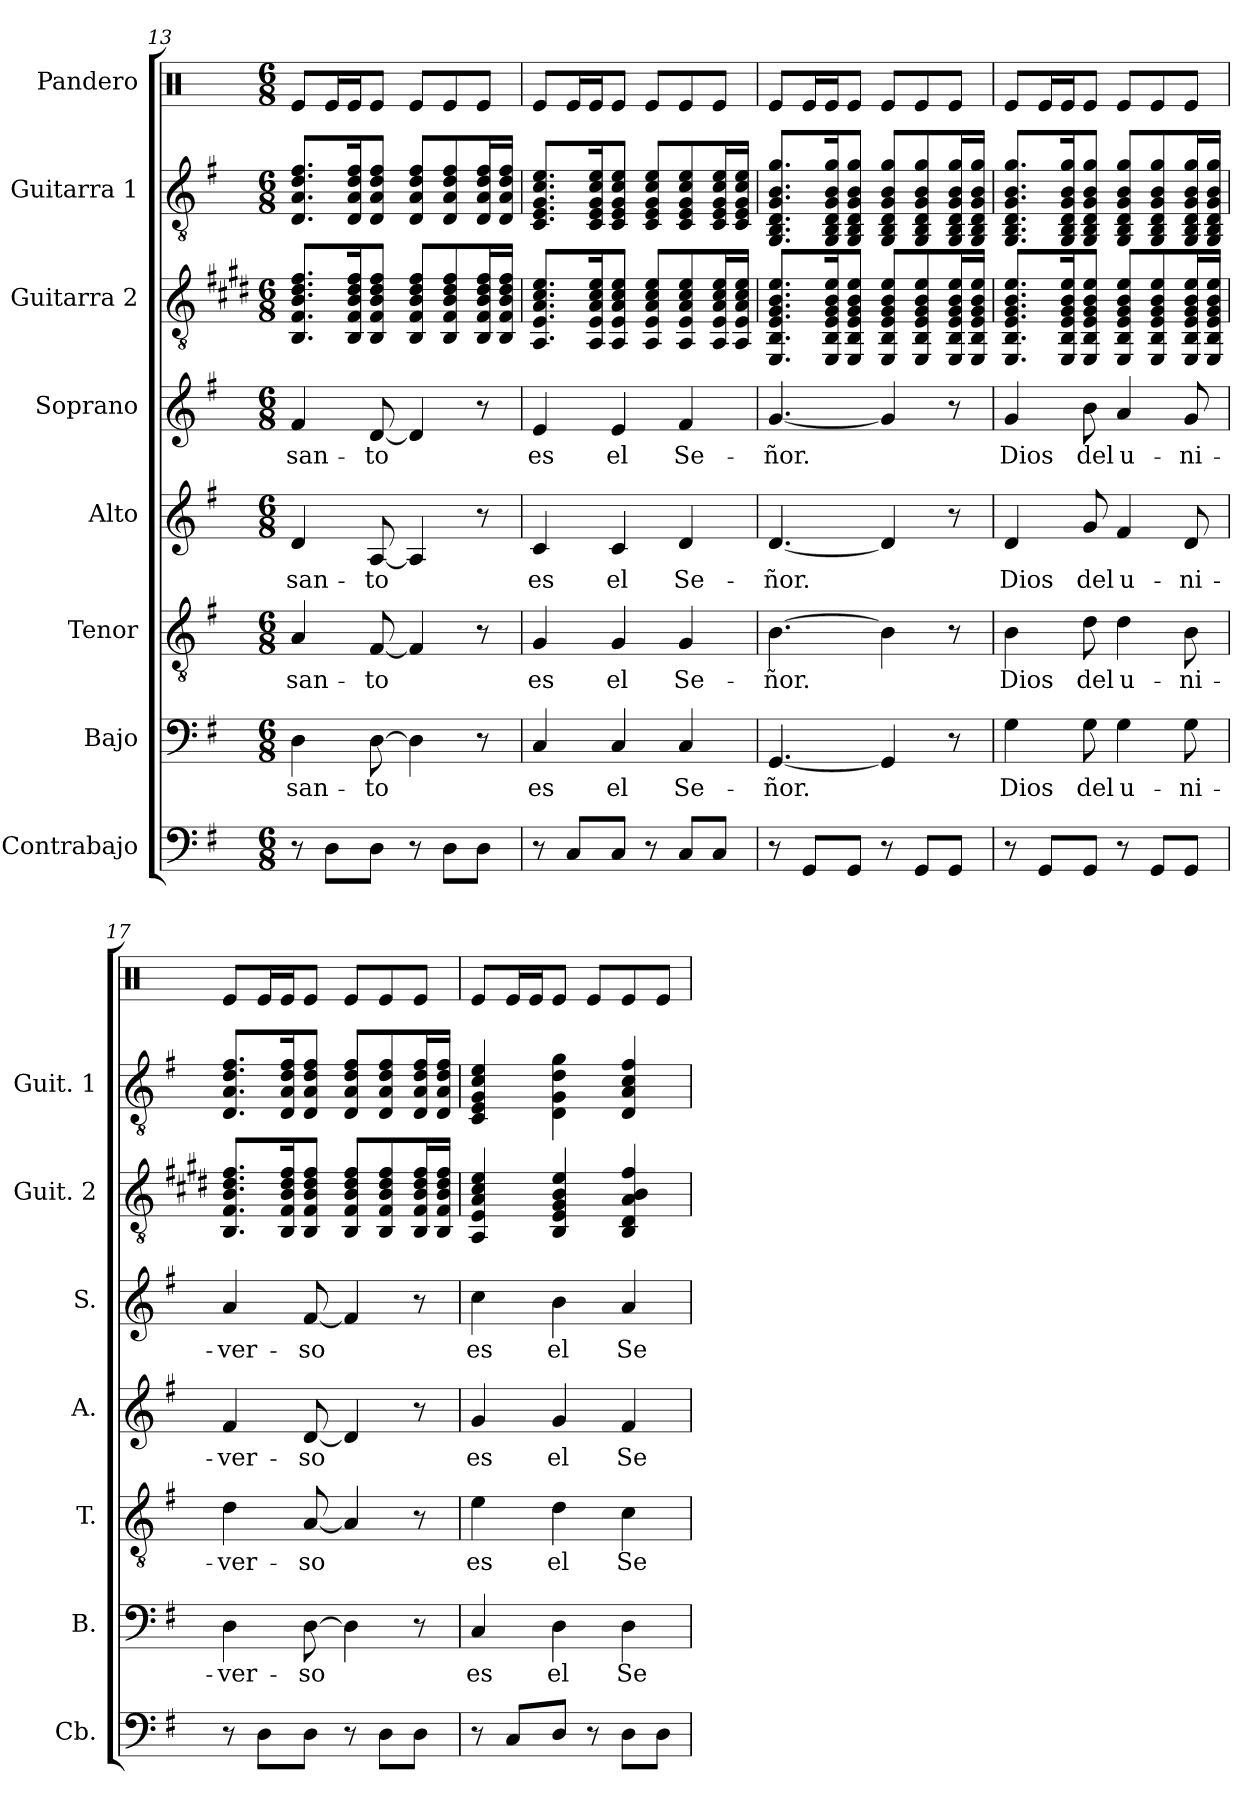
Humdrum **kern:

**kern	**kern	**text	**kern	**text	**kern	**text	**kern	**text	**kern	**kern	**kern
*part8	*part7	*part7	*part6	*part6	*part5	*part5	*part4	*part4	*part3	*part2	*part1
*staff8	*staff7	*staff7	*staff6	*staff6	*staff5	*staff5	*staff4	*staff4	*staff3	*staff2	*staff1
*I"Contrabajo	*I"Bajo	*	*I"Tenor	*	*I"Alto	*	*I"Soprano	*	*I"Guitarra 2	*I"Guitarra 1	*I"Pandero
*I'Cb.	*I'B.	*	*I'T.	*	*I'A.	*	*I'S.	*	*I'Guit. 2	*I'Guit. 1	*
*clefF4	*clefF4	*	*clefGv2	*	*clefG2	*	*clefG2	*	*clefGv2	*clefGv2	*clefX
*ITrd7c12	*	*	*	*	*	*	*	*	*	*	*
*k[f#]	*k[f#]	*	*k[f#]	*	*k[f#]	*	*k[f#]	*	*k[f#c#g#d#]	*k[f#]	*k[]
*M6/8	*M6/8	*	*M6/8	*	*M6/8	*	*M6/8	*	*M6/8	*M6/8	*M6/8
=13	=13	=13	=13	=13	=13	=13	=13	=13	=13	=13	=13
8r	4D\	san-	4A/	san-	4d/	san-	4f#/	san-	8.BB/ 8.F#/ 8.B/ 8.d#/ 8.f#/L	8.D/ 8.A/ 8.d/ 8.f#/L	8Re/L
8DD\L	.	.	.	.	.	.	.	.	.	.	16Re/L
.	.	.	.	.	.	.	.	.	16BB/ 16F#/ 16B/ 16d#/ 16f#/K	16D/ 16A/ 16d/ 16f#/K	16Re/J
8DD\J	[8D\	-to	[8F#/	-to	[8A/	-to	[8d/	-to	8BB/ 8F#/ 8B/ 8d#/ 8f#/J	8D/ 8A/ 8d/ 8f#/J	8Re/J
8r	4D\]	.	4F#/]	.	4A/]	.	4d/]	.	8BB/ 8F#/ 8B/ 8d#/ 8f#/L	8D/ 8A/ 8d/ 8f#/L	8Re/L
8DD\L	.	.	.	.	.	.	.	.	8BB/ 8F#/ 8B/ 8d#/ 8f#/	8D/ 8A/ 8d/ 8f#/	8Re/
8DD\J	8r	.	8r	.	8r	.	8r	.	16BB/ 16F#/ 16B/ 16d#/ 16f#/L	16D/ 16A/ 16d/ 16f#/L	8Re/J
.	.	.	.	.	.	.	.	.	16BB/ 16F#/ 16B/ 16d#/ 16f#/JJ	16D/ 16A/ 16d/ 16f#/JJ	.
=14	=14	=14	=14	=14	=14	=14	=14	=14	=14	=14	=14
8r	4C/	es	4G/	es	4c/	es	4e/	es	8.AA/ 8.E/ 8.A/ 8.c#/ 8.e/L	8.C/ 8.E/ 8.G/ 8.c/ 8.e/L	8Re/L
8CC/L	.	.	.	.	.	.	.	.	.	.	16Re/L
.	.	.	.	.	.	.	.	.	16AA/ 16E/ 16A/ 16c#/ 16e/K	16C/ 16E/ 16G/ 16c/ 16e/K	16Re/J
8CC/J	4C/	el	4G/	el	4c/	el	4e/	el	8AA/ 8E/ 8A/ 8c#/ 8e/J	8C/ 8E/ 8G/ 8c/ 8e/J	8Re/J
8r	.	.	.	.	.	.	.	.	8AA/ 8E/ 8A/ 8c#/ 8e/L	8C/ 8E/ 8G/ 8c/ 8e/L	8Re/L
8CC/L	4C/	Se-	4G/	Se-	4d/	Se-	4f#/	Se-	8AA/ 8E/ 8A/ 8c#/ 8e/	8C/ 8E/ 8G/ 8c/ 8e/	8Re/
8CC/J	.	.	.	.	.	.	.	.	16AA/ 16E/ 16A/ 16c#/ 16e/L	16C/ 16E/ 16G/ 16c/ 16e/L	8Re/J
.	.	.	.	.	.	.	.	.	16AA/ 16E/ 16A/ 16c#/ 16e/JJ	16C/ 16E/ 16G/ 16c/ 16e/JJ	.
=15	=15	=15	=15	=15	=15	=15	=15	=15	=15	=15	=15
8r	[4.GG/	-ñor.	[4.B\	-ñor.	[4.d/	-ñor.	[4.g/	-ñor.	8.EE/ 8.BB/ 8.E/ 8.G#/ 8.B/ 8.e/L	8.GG/ 8.BB/ 8.D/ 8.G/ 8.B/ 8.g/L	8Re/L
8GGG/L	.	.	.	.	.	.	.	.	.	.	16Re/L
.	.	.	.	.	.	.	.	.	16EE/ 16BB/ 16E/ 16G#/ 16B/ 16e/K	16GG/ 16BB/ 16D/ 16G/ 16B/ 16g/K	16Re/J
8GGG/J	.	.	.	.	.	.	.	.	8EE/ 8BB/ 8E/ 8G#/ 8B/ 8e/J	8GG/ 8BB/ 8D/ 8G/ 8B/ 8g/J	8Re/J
8r	4GG/]	.	4B\]	.	4d/]	.	4g/]	.	8EE/ 8BB/ 8E/ 8G#/ 8B/ 8e/L	8GG/ 8BB/ 8D/ 8G/ 8B/ 8g/L	8Re/L
8GGG/L	.	.	.	.	.	.	.	.	8EE/ 8BB/ 8E/ 8G#/ 8B/ 8e/	8GG/ 8BB/ 8D/ 8G/ 8B/ 8g/	8Re/
8GGG/J	8r	.	8r	.	8r	.	8r	.	16EE/ 16BB/ 16E/ 16G#/ 16B/ 16e/L	16GG/ 16BB/ 16D/ 16G/ 16B/ 16g/L	8Re/J
.	.	.	.	.	.	.	.	.	16EE/ 16BB/ 16E/ 16G#/ 16B/ 16e/JJ	16GG/ 16BB/ 16D/ 16G/ 16B/ 16g/JJ	.
=16	=16	=16	=16	=16	=16	=16	=16	=16	=16	=16	=16
8r	4G\	Dios	4B\	Dios	4d/	Dios	4g/	Dios	8.EE/ 8.BB/ 8.E/ 8.G#/ 8.B/ 8.e/L	8.GG/ 8.BB/ 8.D/ 8.G/ 8.B/ 8.g/L	8Re/L
8GGG/L	.	.	.	.	.	.	.	.	.	.	16Re/L
.	.	.	.	.	.	.	.	.	16EE/ 16BB/ 16E/ 16G#/ 16B/ 16e/K	16GG/ 16BB/ 16D/ 16G/ 16B/ 16g/K	16Re/J
8GGG/J	8G\	del	8d\	del	8g/	del	8b\	del	8EE/ 8BB/ 8E/ 8G#/ 8B/ 8e/J	8GG/ 8BB/ 8D/ 8G/ 8B/ 8g/J	8Re/J
8r	4G\	u-	4d\	u-	4f#/	u-	4a/	u-	8EE/ 8BB/ 8E/ 8G#/ 8B/ 8e/L	8GG/ 8BB/ 8D/ 8G/ 8B/ 8g/L	8Re/L
8GGG/L	.	.	.	.	.	.	.	.	8EE/ 8BB/ 8E/ 8G#/ 8B/ 8e/	8GG/ 8BB/ 8D/ 8G/ 8B/ 8g/	8Re/
8GGG/J	8G\	-ni-	8B\	-ni-	8d/	-ni-	8g/	-ni-	16EE/ 16BB/ 16E/ 16G#/ 16B/ 16e/L	16GG/ 16BB/ 16D/ 16G/ 16B/ 16g/L	8Re/J
.	.	.	.	.	.	.	.	.	16EE/ 16BB/ 16E/ 16G#/ 16B/ 16e/JJ	16GG/ 16BB/ 16D/ 16G/ 16B/ 16g/JJ	.
=17	=17	=17	=17	=17	=17	=17	=17	=17	=17	=17	=17
8r	4D\	-ver-	4d\	-ver-	4f#/	-ver-	4a/	-ver-	8.BB/ 8.F#/ 8.B/ 8.d#/ 8.f#/L	8.D/ 8.A/ 8.d/ 8.f#/L	8Re/L
8DD\L	.	.	.	.	.	.	.	.	.	.	16Re/L
.	.	.	.	.	.	.	.	.	16BB/ 16F#/ 16B/ 16d#/ 16f#/K	16D/ 16A/ 16d/ 16f#/K	16Re/J
8DD\J	[8D\	-so	[8A/	-so	[8d/	-so	[8f#/	-so	8BB/ 8F#/ 8B/ 8d#/ 8f#/J	8D/ 8A/ 8d/ 8f#/J	8Re/J
8r	4D\]	.	4A/]	.	4d/]	.	4f#/]	.	8BB/ 8F#/ 8B/ 8d#/ 8f#/L	8D/ 8A/ 8d/ 8f#/L	8Re/L
8DD\L	.	.	.	.	.	.	.	.	8BB/ 8F#/ 8B/ 8d#/ 8f#/	8D/ 8A/ 8d/ 8f#/	8Re/
8DD\J	8r	.	8r	.	8r	.	8r	.	16BB/ 16F#/ 16B/ 16d#/ 16f#/L	16D/ 16A/ 16d/ 16f#/L	8Re/J
.	.	.	.	.	.	.	.	.	16BB/ 16F#/ 16B/ 16d#/ 16f#/JJ	16D/ 16A/ 16d/ 16f#/JJ	.
=18	=18	=18	=18	=18	=18	=18	=18	=18	=18	=18	=18
8r	4C/	es	4e\	es	4g/	es	4cc\	es	4AA/ 4E/ 4A/ 4c#/ 4e/	4C/ 4E/ 4G/ 4c/ 4e/	8Re/L
8CC/L	.	.	.	.	.	.	.	.	.	.	16Re/L
.	.	.	.	.	.	.	.	.	.	.	16Re/J
8DD/J	4D\	el	4d\	el	4g/	el	4b\	el	4BB/ 4E/ 4G#/ 4B/ 4e/	4D\ 4G\ 4d\ 4g\	8Re/J
8r	.	.	.	.	.	.	.	.	.	.	8Re/L
8DD\L	4D\	Se-	4c\	Se-	4f#/	Se-	4a/	Se-	4BB/ 4D#/ 4A/ 4B/ 4f#/	4D/ 4A/ 4c/ 4f#/	8Re/
8DD\J	.	.	.	.	.	.	.	.	.	.	8Re/J
=	=	=	=	=	=	=	=	=	=	=	=
*-	*-	*-	*-	*-	*-	*-	*-	*-	*-	*-	*-
